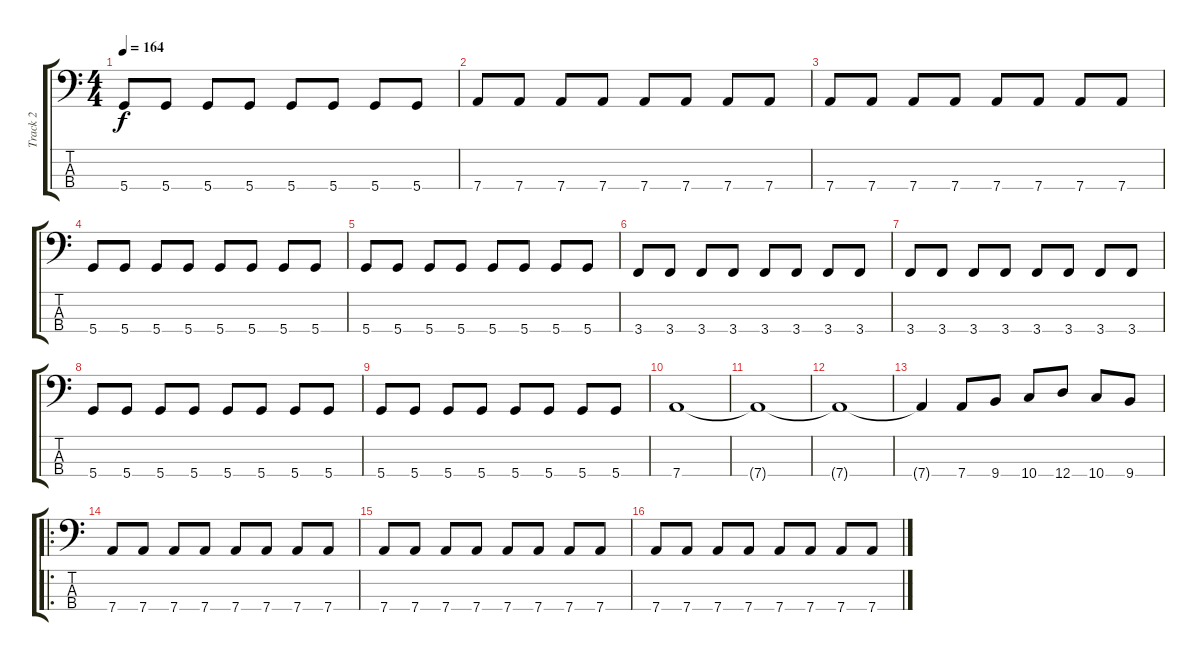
\track ("Track 2" "Track 2") {instrument electricbasspick}
\staff {score tabs}
\tuning (F2 C2 G1 D1) {hide}
\ts (4 4)
\tempo 164
\clef f4
\ks c
5.4.8{dy f} 5.4.8 5.4.8 5.4.8 5.4.8 5.4.8 5.4.8 5.4.8 |
7.4.8 7.4.8 7.4.8 7.4.8 7.4.8 7.4.8 7.4.8 7.4.8 |
7.4.8 7.4.8 7.4.8 7.4.8 7.4.8 7.4.8 7.4.8 7.4.8 |
5.4.8 5.4.8 5.4.8 5.4.8 5.4.8 5.4.8 5.4.8 5.4.8 |
5.4.8 5.4.8 5.4.8 5.4.8 5.4.8 5.4.8 5.4.8 5.4.8 |
3.4.8 3.4.8 3.4.8 3.4.8 3.4.8 3.4.8 3.4.8 3.4.8 |
3.4.8 3.4.8 3.4.8 3.4.8 3.4.8 3.4.8 3.4.8 3.4.8 |
5.4.8 5.4.8 5.4.8 5.4.8 5.4.8 5.4.8 5.4.8 5.4.8 |
5.4.8 5.4.8 5.4.8 5.4.8 5.4.8 5.4.8 5.4.8 5.4.8 |
7.4.1 |
7.4{t}.1 |
7.4{t}.1 |
7.4{t}.4 7.4.8 9.4.8 10.4.8 12.4.8 10.4.8 9.4.8 |
\ro
7.4.8 7.4.8 7.4.8 7.4.8 7.4.8 7.4.8 7.4.8 7.4.8 |
7.4.8 7.4.8 7.4.8 7.4.8 7.4.8 7.4.8 7.4.8 7.4.8 |
7.4.8 7.4.8 7.4.8 7.4.8 7.4.8 7.4.8 7.4.8 7.4.8
